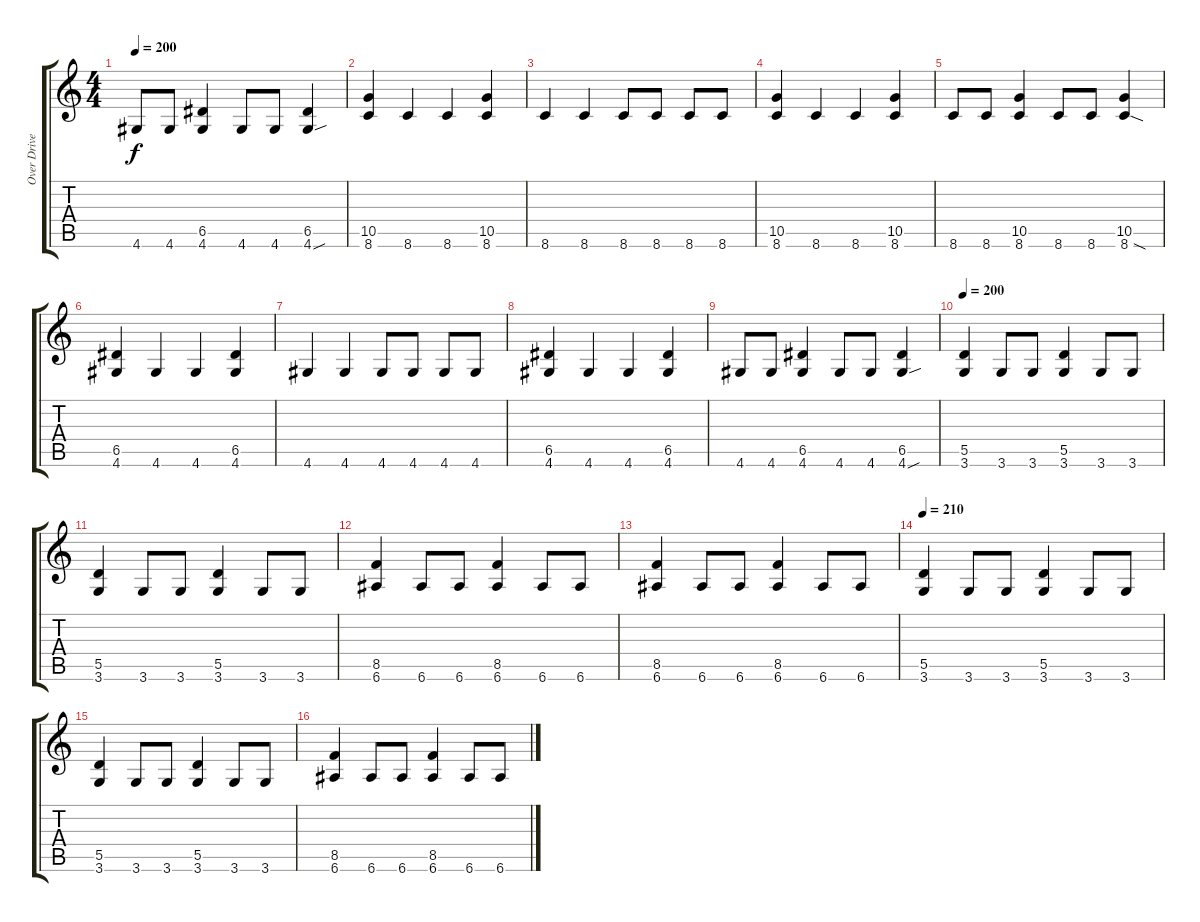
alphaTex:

\track ("Over Driven Guitar" "Over Drive") {instrument overdrivenguitar}
\staff {score tabs}
\tuning (E4 B3 G3 D3 A2 E2) {hide}
\ts (4 4)
\tempo 200
\clef g2
\ks c
4.6.8{dy f} 4.6.8 (6.5 4.6).4 4.6.8 4.6.8 (6.5 4.6{sou}).4 |
(10.5 8.6).4 8.6.4 8.6.4 (10.5 8.6).4 |
8.6.4 8.6.4 8.6.8 8.6.8 8.6.8 8.6.8 |
(10.5 8.6).4 8.6.4 8.6.4 (10.5 8.6).4 |
8.6.8 8.6.8 (10.5 8.6).4 8.6.8 8.6.8 (10.5 8.6{sod}).4 |
(6.5 4.6).4 4.6.4 4.6.4 (6.5 4.6).4 |
4.6.4 4.6.4 4.6.8 4.6.8 4.6.8 4.6.8 |
(6.5 4.6).4 4.6.4 4.6.4 (6.5 4.6).4 |
4.6.8 4.6.8 (6.5 4.6).4 4.6.8 4.6.8 (6.5 4.6{sou}).4 |
\tempo 220
\tempo 200
(5.5 3.6).4 3.6.8 3.6.8 (5.5 3.6).4 3.6.8 3.6.8 |
(5.5 3.6).4 3.6.8 3.6.8 (5.5 3.6).4 3.6.8 3.6.8 |
(8.5 6.6).4 6.6.8 6.6.8 (8.5 6.6).4 6.6.8 6.6.8 |
(8.5 6.6).4 6.6.8 6.6.8 (8.5 6.6).4 6.6.8 6.6.8 |
\tempo 210
(5.5 3.6).4 3.6.8 3.6.8 (5.5 3.6).4 3.6.8 3.6.8 |
(5.5 3.6).4 3.6.8 3.6.8 (5.5 3.6).4 3.6.8 3.6.8 |
(8.5 6.6).4 6.6.8 6.6.8 (8.5 6.6).4 6.6.8 6.6.8
